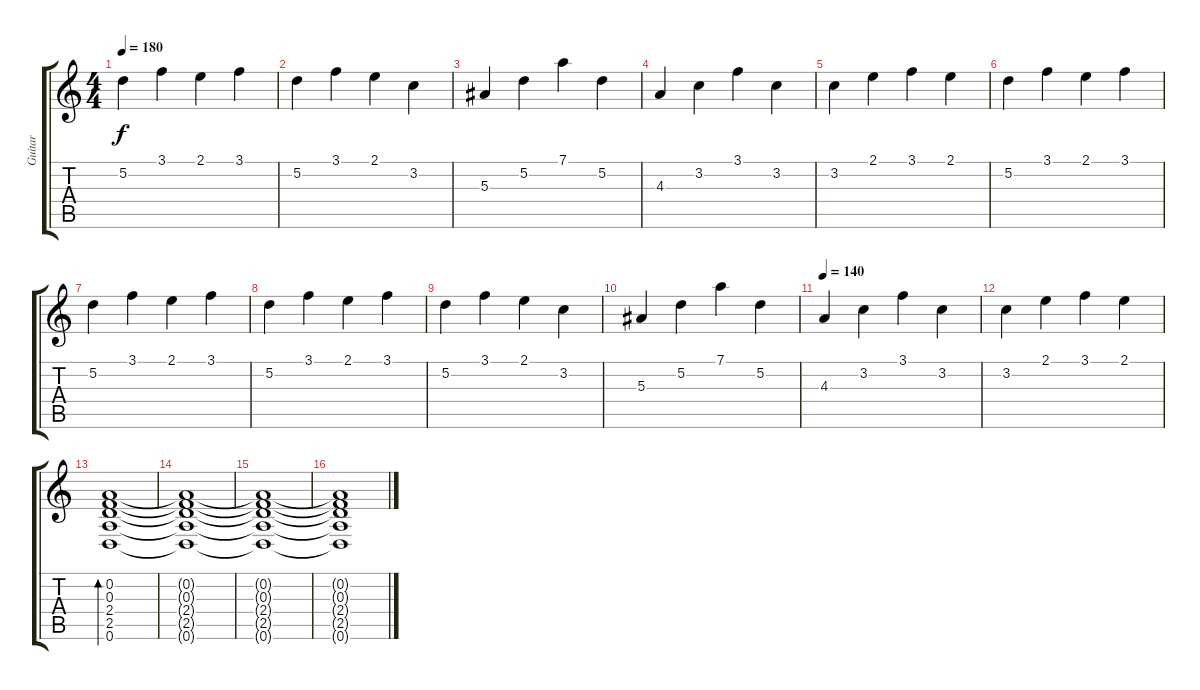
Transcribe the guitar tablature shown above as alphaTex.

\track ("Guitar" "Guitar") {instrument overdrivenguitar}
\staff {score tabs}
\tuning (D4 A3 F3 C3 G2 D2) {hide}
\ts (4 4)
\tempo 180
\clef g2
\ks c
5.2.4{dy f} 3.1.4 2.1.4 3.1.4 |
5.2.4 3.1.4 2.1.4 3.2.4 |
5.3.4{instrument electricguitarjazz} 5.2.4 7.1.4 5.2.4 |
4.3.4 3.2.4 3.1.4 3.2.4 |
3.2.4 2.1.4 3.1.4 2.1.4 |
5.2.4 3.1.4 2.1.4 3.1.4 |
5.2.4 3.1.4 2.1.4 3.1.4 |
5.2.4 3.1.4 2.1.4 3.1.4 |
5.2.4 3.1.4 2.1.4 3.2.4 |
5.3.4{instrument electricguitarjazz} 5.2.4 7.1.4 5.2.4 |
\tempo 140
4.3.4 3.2.4 3.1.4 3.2.4 |
3.2.4 2.1.4 3.1.4 2.1.4 |
(0.2 0.3 2.4 2.5 0.6).1{bd 240} |
(0.2{t} 0.3{t} 2.4{t} 2.5{t} 0.6{t}).1 |
(0.2{t} 0.3{t} 2.4{t} 2.5{t} 0.6{t}).1 |
(0.2{t} 0.3{t} 2.4{t} 2.5{t} 0.6{t}).1
